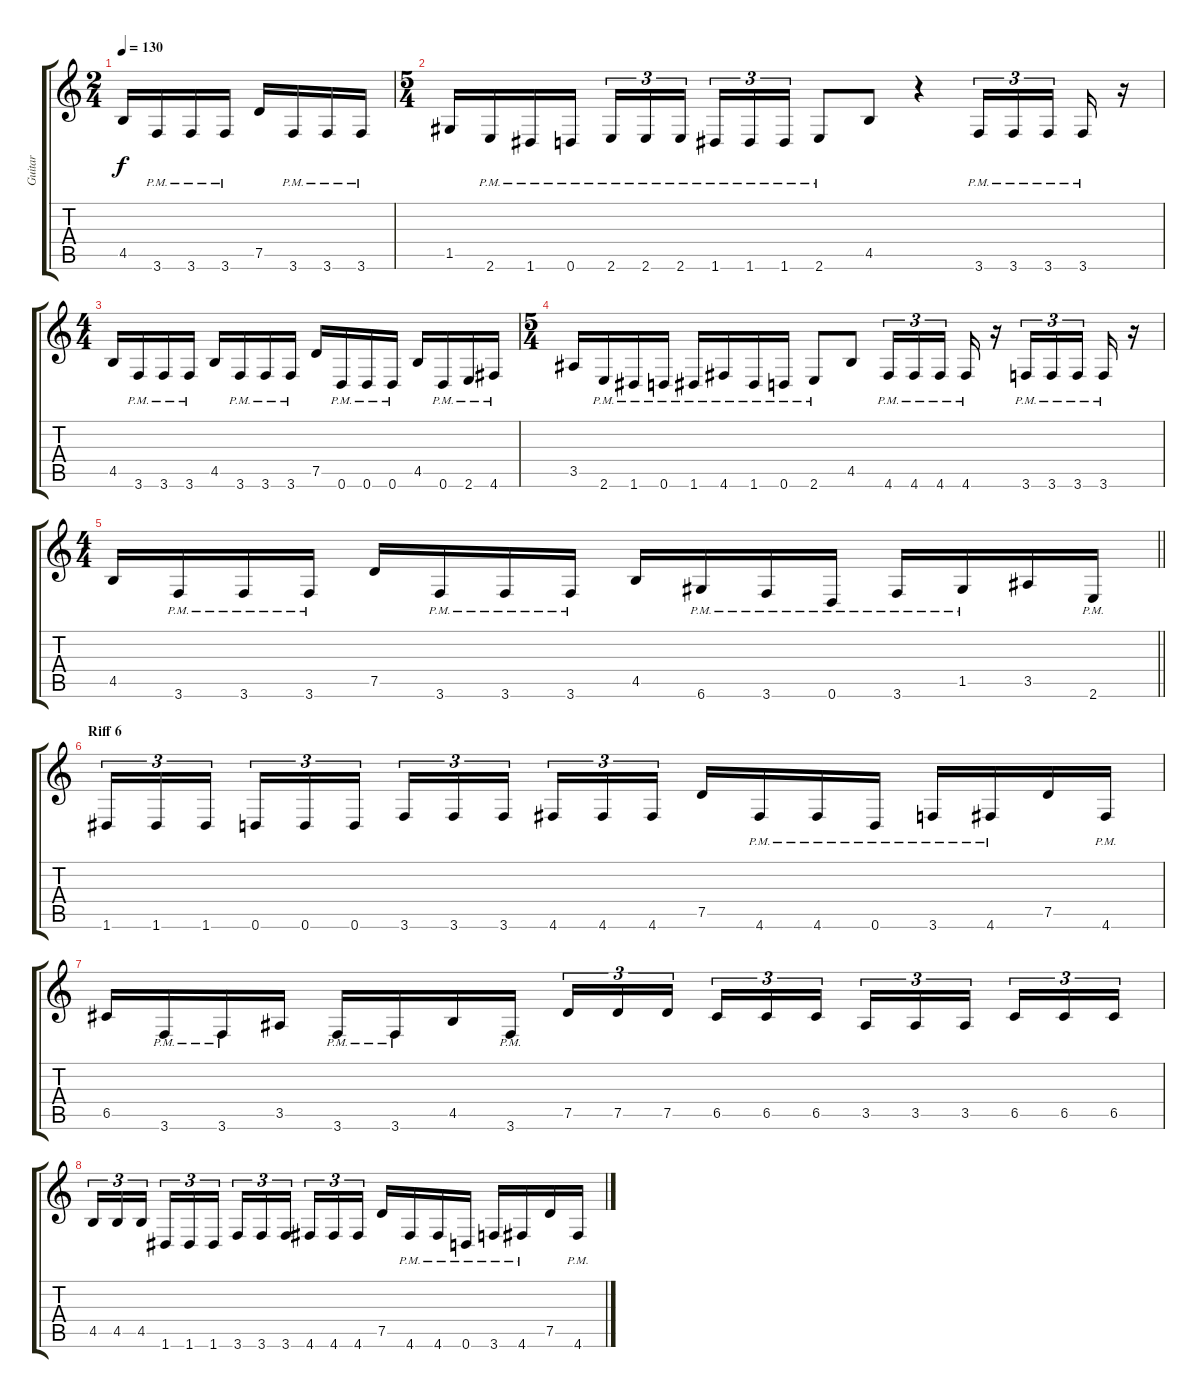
\track ("Guitar" "Guitar") {instrument distortionguitar}
\staff {score tabs}
\tuning (D4 A3 F3 C3 G2 D2) {hide}
\ts (2 4)
\tempo 130
\clef g2
\ks c
4.5.16{dy f} 3.6{pm}.16 3.6{pm}.16 3.6{pm}.16 7.5.16 3.6{pm}.16 3.6{pm}.16 3.6{pm}.16 |
\ts (5 4)
1.5.16 2.6{pm}.16 1.6{pm}.16 0.6{pm}.16 2.6{pm}.16{tu (3 2)} 2.6{pm}.16{tu (3 2)} 2.6{pm}.16{tu (3 2) beam splitsecondary} 1.6{pm}.16{tu (3 2)} 1.6{pm}.16{tu (3 2)} 1.6{pm}.16{tu (3 2)} 2.6{pm}.8 4.5.8 r.4 3.6{pm}.16{tu (3 2)} 3.6{pm}.16{tu (3 2)} 3.6{pm}.16{tu (3 2) beam splitsecondary} 3.6{pm}.16 r.16 |
\ts (4 4)
4.5.16 3.6{pm}.16 3.6{pm}.16 3.6{pm}.16 4.5.16 3.6{pm}.16 3.6{pm}.16 3.6{pm}.16 7.5.16 0.6{pm}.16 0.6{pm}.16 0.6{pm}.16 4.5.16 0.6{pm}.16 2.6{pm}.16 4.6{pm}.16 |
\ts (5 4)
3.5.16 2.6{pm}.16 1.6{pm}.16 0.6{pm}.16 1.6{pm}.16 4.6{pm}.16 1.6{pm}.16 0.6{pm}.16 2.6{pm}.8 4.5.8 4.6{pm}.16{tu (3 2)} 4.6{pm}.16{tu (3 2)} 4.6{pm}.16{tu (3 2) beam splitsecondary} 4.6{pm}.16 r.16 3.6{pm}.16{tu (3 2)} 3.6{pm}.16{tu (3 2)} 3.6{pm}.16{tu (3 2) beam splitsecondary} 3.6{pm}.16 r.16 |
\ts (4 4)
\barLineRight lightlight
4.5.16 3.6{pm}.16 3.6{pm}.16 3.6{pm}.16 7.5.16 3.6{pm}.16 3.6{pm}.16 3.6{pm}.16 4.5.16 6.6{pm}.16 3.6{pm}.16 0.6{pm}.16 3.6{pm}.16 1.5{pm}.16 3.5.16 2.6{pm}.16 |
\section ("" "Riff 6")
1.6.16{tu (3 2)} 1.6.16{tu (3 2)} 1.6.16{tu (3 2) beam splitsecondary} 0.6.16{tu (3 2)} 0.6.16{tu (3 2)} 0.6.16{tu (3 2)} 3.6.16{tu (3 2)} 3.6.16{tu (3 2)} 3.6.16{tu (3 2) beam splitsecondary} 4.6.16{tu (3 2)} 4.6.16{tu (3 2)} 4.6.16{tu (3 2)} 7.5.16 4.6{pm}.16 4.6{pm}.16 0.6{pm}.16 3.6{pm}.16 4.6{pm}.16 7.5.16 4.6{pm}.16 |
6.5.16 3.6{pm}.16 3.6{pm}.16 3.5.16 3.6{pm}.16 3.6{pm}.16 4.5.16 3.6{pm}.16 7.5.16{tu (3 2)} 7.5.16{tu (3 2)} 7.5.16{tu (3 2) beam splitsecondary} 6.5.16{tu (3 2)} 6.5.16{tu (3 2)} 6.5.16{tu (3 2)} 3.5.16{tu (3 2)} 3.5.16{tu (3 2)} 3.5.16{tu (3 2) beam splitsecondary} 6.5.16{tu (3 2)} 6.5.16{tu (3 2)} 6.5.16{tu (3 2)} |
4.5.16{tu (3 2)} 4.5.16{tu (3 2)} 4.5.16{tu (3 2) beam splitsecondary} 1.6.16{tu (3 2)} 1.6.16{tu (3 2)} 1.6.16{tu (3 2)} 3.6.16{tu (3 2)} 3.6.16{tu (3 2)} 3.6.16{tu (3 2) beam splitsecondary} 4.6.16{tu (3 2)} 4.6.16{tu (3 2)} 4.6.16{tu (3 2)} 7.5.16 4.6{pm}.16 4.6{pm}.16 0.6{pm}.16 3.6{pm}.16 4.6{pm}.16 7.5.16 4.6{pm}.16
